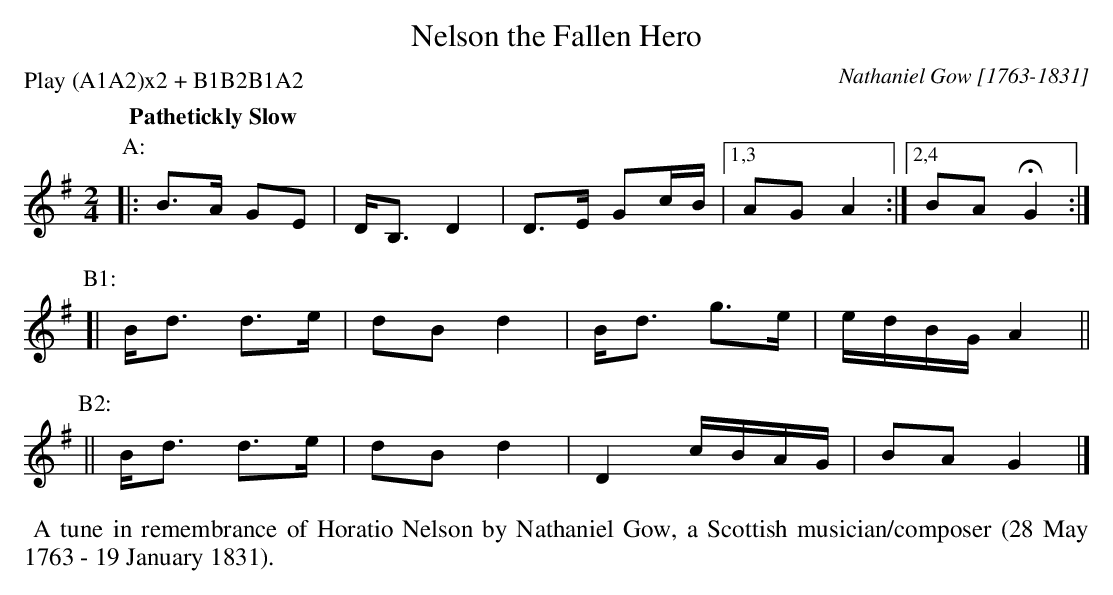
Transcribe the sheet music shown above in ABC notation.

X:1
T: Nelson the Fallen Hero
C: Nathaniel Gow [1763-1831]
M: 2/4
L: 1/16
P: Play (A1A2)x2 + B1B2B1A2
Q: "Pathetickly Slow"
K: G
P: A:
|: B3A G2E2 | DB,3 D4 | D3E G2cB |[1,3 A2G2 A4 :|[2,4 B2A2 HG4 :|
P: B1:
[| Bd3 d3e | d2B2 d4 | Bd3 g3e | edBG A4 ||
P: B2:
|| Bd3 d3e | d2B2 d4 | D4 cBAG | B2A2 G4 |]
